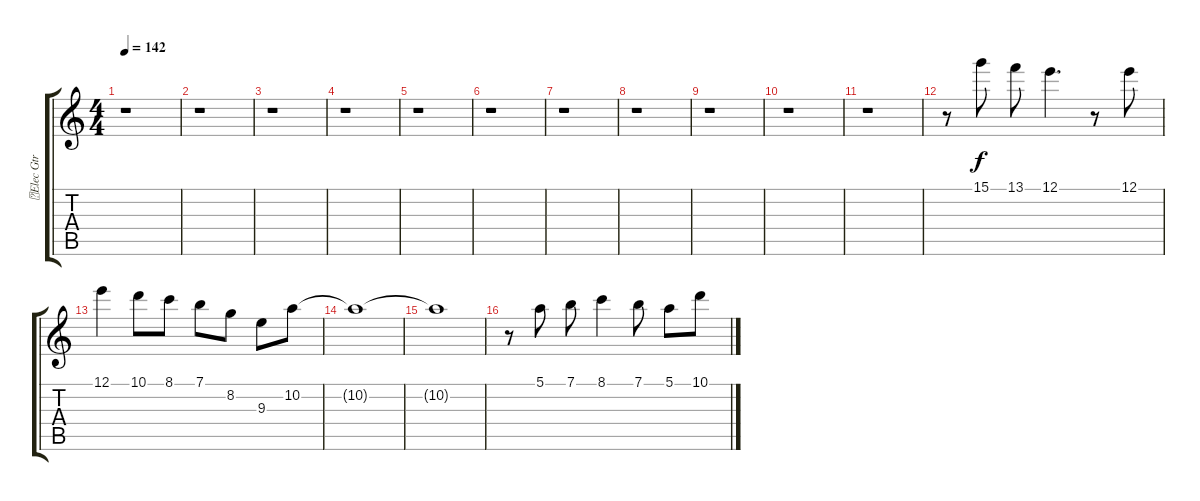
\track ("\tElec Gtr 1" "\tElec Gtr ") {instrument overdrivenguitar}
\staff {score tabs}
\tuning (E4 B3 G3 D3 A2 E2) {hide}
\ts (4 4)
\tempo 142
\clef g2
\ks c
r.1{dy f} |
r.1 |
r.1 |
r.1 |
r.1 |
r.1 |
r.1 |
r.1 |
r.1 |
r.1 |
r.1 |
r.8 15.1.8 13.1.8 12.1.4{d} r.8 12.1.8 |
12.1.4 10.1.8 8.1.8 7.1.8 8.2.8 9.3.8 10.2.8 |
10.2{t}.1 |
10.2{t}.1 |
r.8 5.1.8{volume 14} 7.1.8 8.1.4 7.1.8 5.1.8 10.1.8
